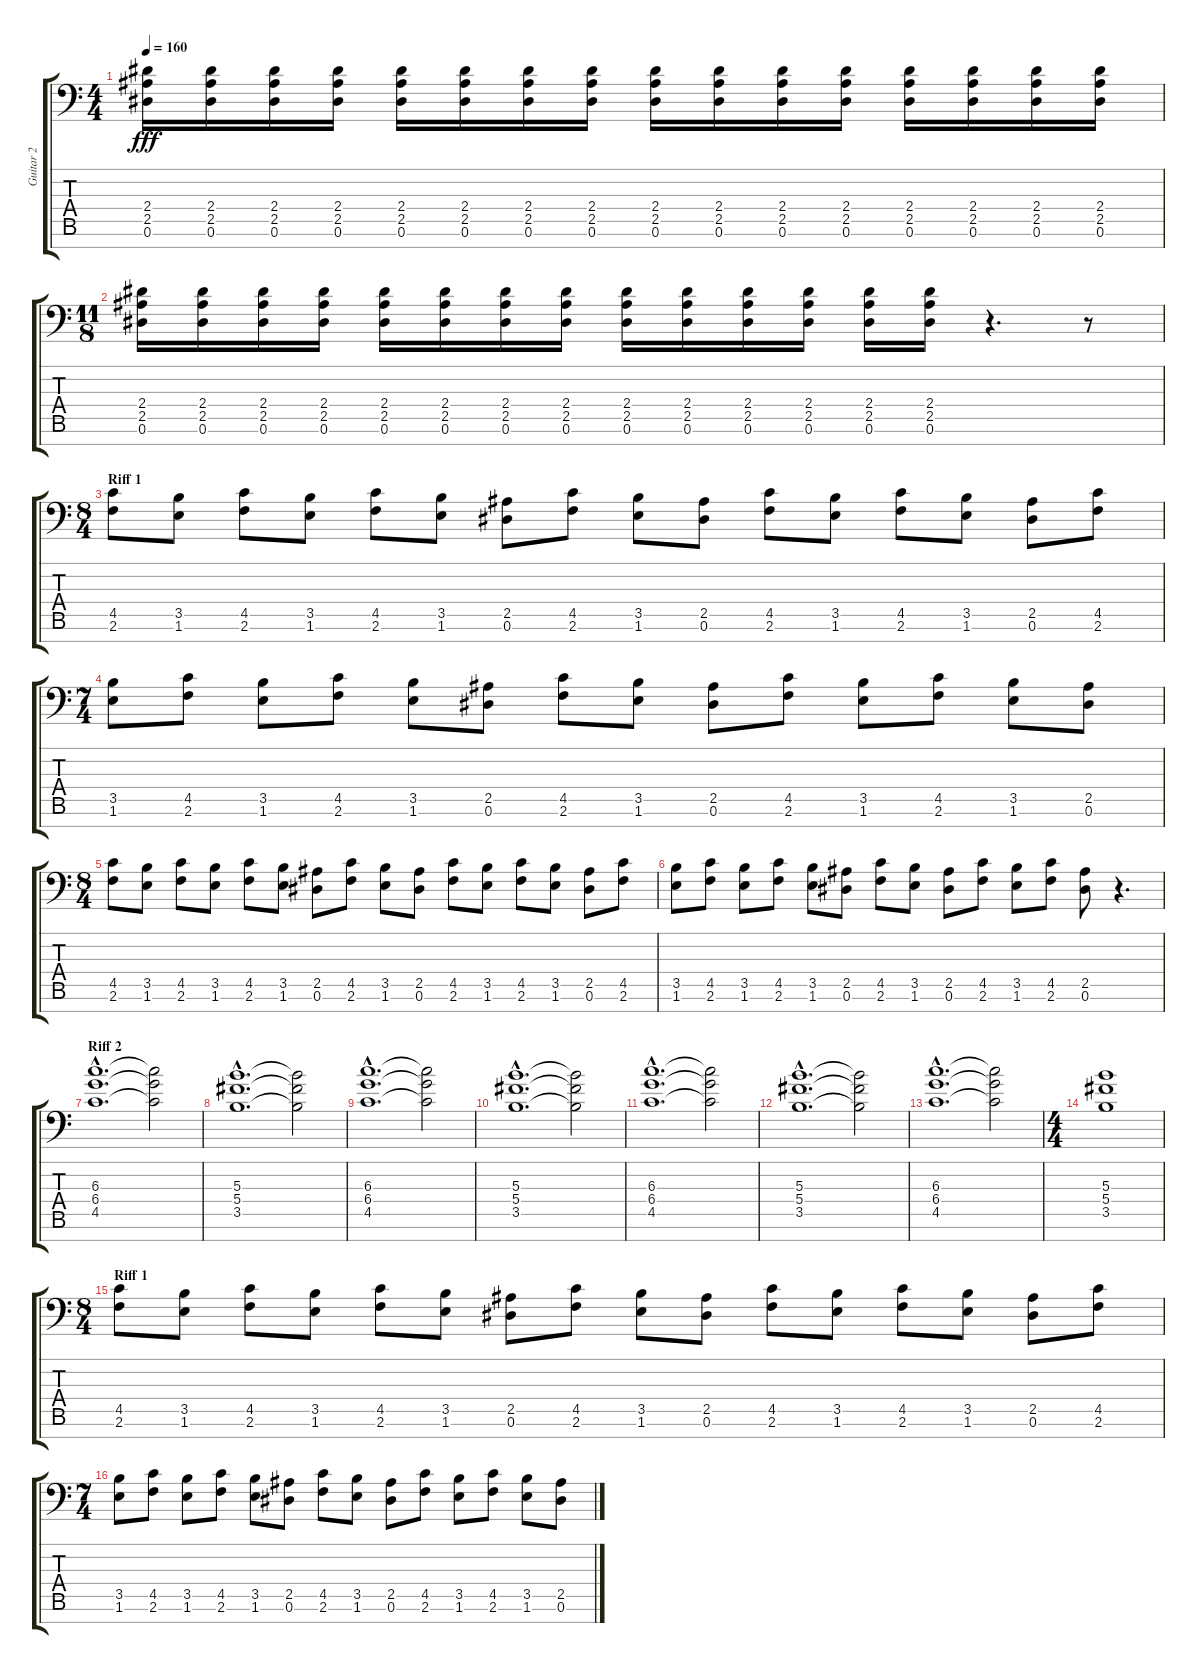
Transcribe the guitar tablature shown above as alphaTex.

\track ("Guitar 2" "Guitar 2") {instrument distortionguitar}
\staff {score tabs}
\tuning (Eb4 Bb3 Gb3 Db3 Ab2 Eb2 Bb1) {hide}
\ts (4 4)
\tempo 160
\clef f4
\ks c
(2.4 2.5 0.6).16{dy fff instrument distortionguitar} (2.4 2.5 0.6).16 (2.4 2.5 0.6).16 (2.4 2.5 0.6).16 (2.4 2.5 0.6).16 (2.4 2.5 0.6).16 (2.4 2.5 0.6).16 (2.4 2.5 0.6).16 (2.4 2.5 0.6).16 (2.4 2.5 0.6).16 (2.4 2.5 0.6).16 (2.4 2.5 0.6).16 (2.4 2.5 0.6).16 (2.4 2.5 0.6).16 (2.4 2.5 0.6).16 (2.4 2.5 0.6).16 |
\ts (11 8)
(2.4 2.5 0.6).16 (2.4 2.5 0.6).16 (2.4 2.5 0.6).16 (2.4 2.5 0.6).16 (2.4 2.5 0.6).16 (2.4 2.5 0.6).16 (2.4 2.5 0.6).16 (2.4 2.5 0.6).16 (2.4 2.5 0.6).16 (2.4 2.5 0.6).16 (2.4 2.5 0.6).16 (2.4 2.5 0.6).16 (2.4 2.5 0.6).16 (2.4 2.5 0.6).16 r.4{d} r.8 |
\ts (8 4)
\section ("" "Riff 1")
(4.5 2.6).8 (3.5 1.6).8 (4.5 2.6).8 (3.5 1.6).8 (4.5 2.6).8 (3.5 1.6).8 (2.5 0.6).8 (4.5 2.6).8 (3.5 1.6).8 (2.5 0.6).8 (4.5 2.6).8 (3.5 1.6).8 (4.5 2.6).8 (3.5 1.6).8 (2.5 0.6).8 (4.5 2.6).8 |
\ts (7 4)
(3.5 1.6).8 (4.5 2.6).8 (3.5 1.6).8 (4.5 2.6).8 (3.5 1.6).8 (2.5 0.6).8 (4.5 2.6).8 (3.5 1.6).8 (2.5 0.6).8 (4.5 2.6).8 (3.5 1.6).8 (4.5 2.6).8 (3.5 1.6).8 (2.5 0.6).8 |
\ts (8 4)
(4.5 2.6).8 (3.5 1.6).8 (4.5 2.6).8 (3.5 1.6).8 (4.5 2.6).8 (3.5 1.6).8 (2.5 0.6).8 (4.5 2.6).8 (3.5 1.6).8 (2.5 0.6).8 (4.5 2.6).8 (3.5 1.6).8 (4.5 2.6).8 (3.5 1.6).8 (2.5 0.6).8 (4.5 2.6).8 |
(3.5 1.6).8 (4.5 2.6).8 (3.5 1.6).8 (4.5 2.6).8 (3.5 1.6).8 (2.5 0.6).8 (4.5 2.6).8 (3.5 1.6).8 (2.5 0.6).8 (4.5 2.6).8 (3.5 1.6).8 (4.5 2.6).8 (2.5 0.6).8 r.4{d} |
\section ("" "Riff 2")
(6.3{hac} 6.4{hac} 4.5{hac}).1{d} (6.3{t} 6.4{t} 4.5{t}).2 |
(5.3{hac} 5.4{hac} 3.5{hac}).1{d} (5.3{t} 5.4{t} 3.5{t}).2 |
(6.3{hac} 6.4{hac} 4.5{hac}).1{d} (6.3{t} 6.4{t} 4.5{t}).2 |
(5.3{hac} 5.4{hac} 3.5{hac}).1{d} (5.3{t} 5.4{t} 3.5{t}).2 |
(6.3{hac} 6.4{hac} 4.5{hac}).1{d} (6.3{t} 6.4{t} 4.5{t}).2 |
(5.3{hac} 5.4{hac} 3.5{hac}).1{d} (5.3{t} 5.4{t} 3.5{t}).2 |
(6.3{hac} 6.4{hac} 4.5{hac}).1{d} (6.3{t} 6.4{t} 4.5{t}).2 |
\ts (4 4)
(5.3 5.4 3.5).1 |
\ts (8 4)
\section ("" "Riff 1")
(4.5 2.6).8 (3.5 1.6).8 (4.5 2.6).8 (3.5 1.6).8 (4.5 2.6).8 (3.5 1.6).8 (2.5 0.6).8 (4.5 2.6).8 (3.5 1.6).8 (2.5 0.6).8 (4.5 2.6).8 (3.5 1.6).8 (4.5 2.6).8 (3.5 1.6).8 (2.5 0.6).8 (4.5 2.6).8 |
\ts (7 4)
(3.5 1.6).8 (4.5 2.6).8 (3.5 1.6).8 (4.5 2.6).8 (3.5 1.6).8 (2.5 0.6).8 (4.5 2.6).8 (3.5 1.6).8 (2.5 0.6).8 (4.5 2.6).8 (3.5 1.6).8 (4.5 2.6).8 (3.5 1.6).8 (2.5 0.6).8
